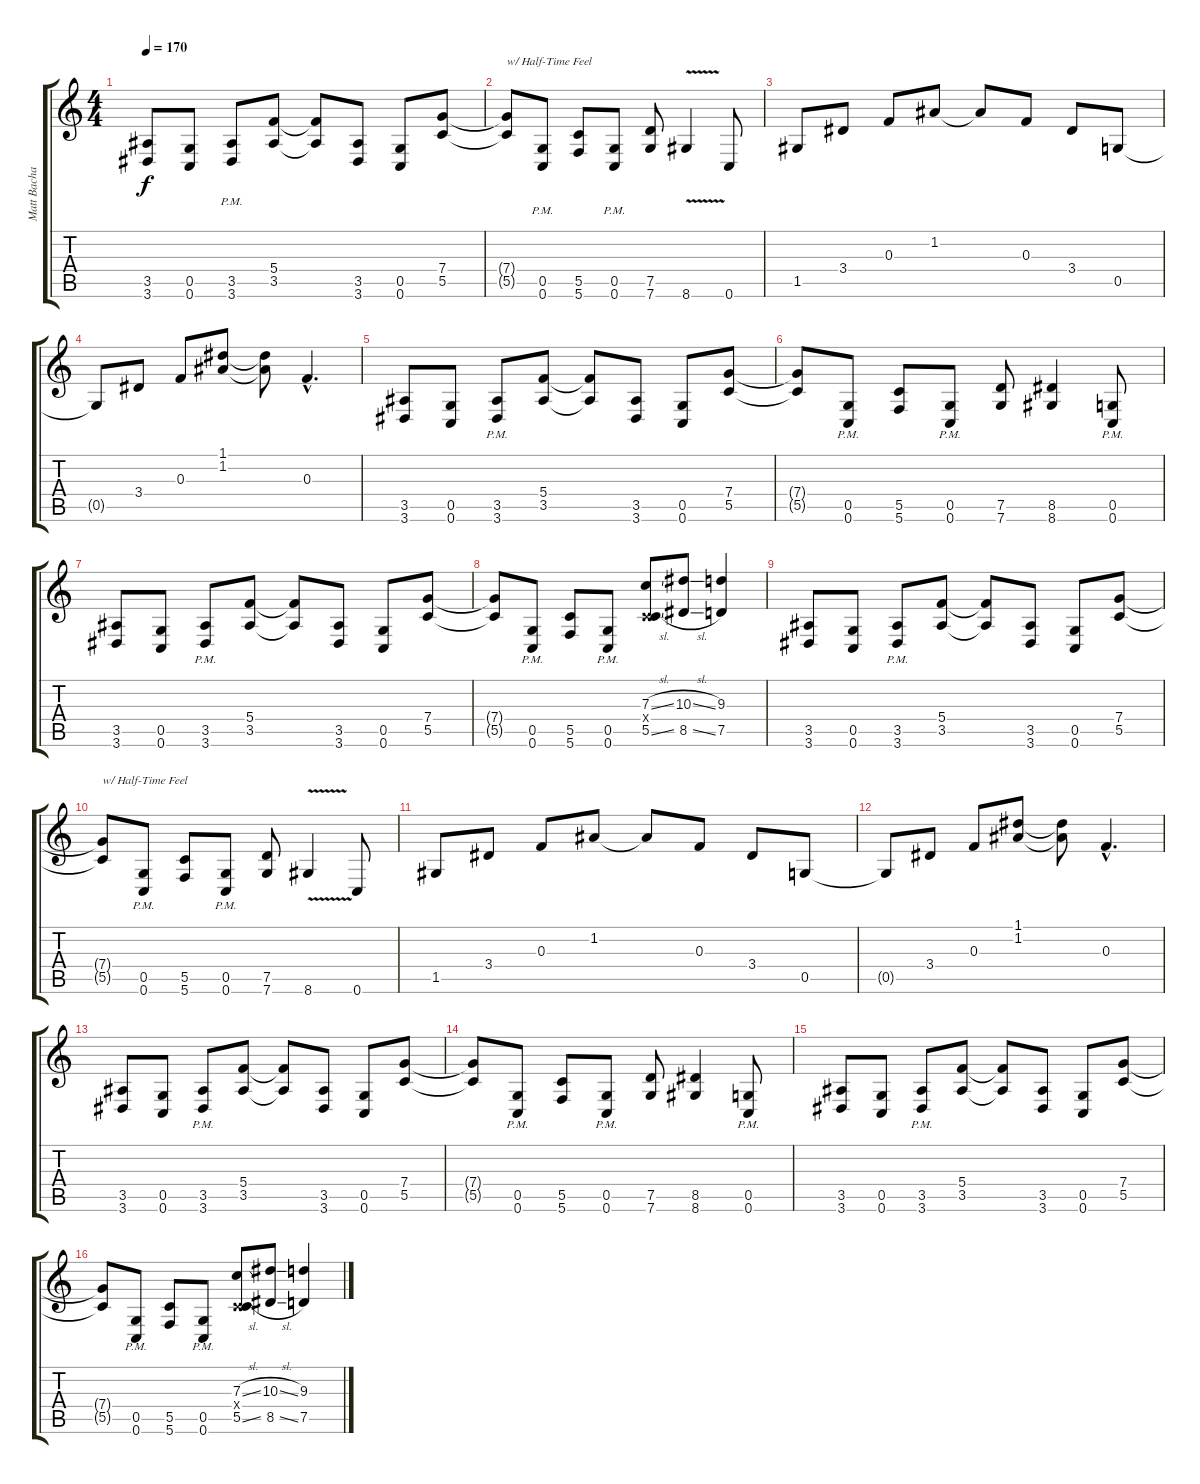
\track ("Matt Bachand" "Matt Bacha") {instrument distortionguitar}
\staff {score tabs}
\tuning (D4 A3 F3 C3 G2 C2) {hide}
\ts (4 4)
\tempo 170
\clef g2
\ks c
(3.5 3.6).8{dy f} (0.5 0.6).8 (3.5{pm} 3.6{pm}).8 (5.4 3.5).8 (5.4{t} 3.5{t}).8 (3.5 3.6).8 (0.5 0.6).8 (7.4 5.5).8 |
(7.4{t} 5.5{t}).8{txt "w/ Half-Time Feel"} (0.5{pm} 0.6{pm}).8 (5.5 5.6).8 (0.5{pm} 0.6{pm}).8 (7.5 7.6).8 8.6{v}.4{instrument guitarharmonics} 0.6.8{instrument distortionguitar} |
1.5.8 3.4.8 0.3.8 1.2.8 1.2{t}.8 0.3.8 3.4.8 0.5.8 |
0.5{t}.8 3.4.8 0.3.8 (1.1 1.2).8 (1.1{t} 1.2{t}).8 0.3{hac}.4{d} |
(3.5 3.6).8 (0.5 0.6).8 (3.5{pm} 3.6{pm}).8 (5.4 3.5).8 (5.4{t} 3.5{t}).8 (3.5 3.6).8 (0.5 0.6).8 (7.4 5.5).8 |
(7.4{t} 5.5{t}).8 (0.5{pm} 0.6{pm}).8 (5.5 5.6).8 (0.5{pm} 0.6{pm}).8 (7.5 7.6).8 (8.5 8.6).4 (0.5{pm} 0.6{pm}).8 |
(3.5 3.6).8 (0.5 0.6).8 (3.5{pm} 3.6{pm}).8 (5.4 3.5).8 (5.4{t} 3.5{t}).8 (3.5 3.6).8 (0.5 0.6).8 (7.4 5.5).8 |
(7.4{t} 5.5{t}).8 (0.5{pm} 0.6{pm}).8 (5.5 5.6).8 (0.5{pm} 0.6{pm}).8 (7.3{sl} 0.4{x} 5.5{sl}).8 (10.3{sl} 8.5{sl}).8 (9.3 7.5).4 |
(3.5 3.6).8 (0.5 0.6).8 (3.5{pm} 3.6{pm}).8 (5.4 3.5).8 (5.4{t} 3.5{t}).8 (3.5 3.6).8 (0.5 0.6).8 (7.4 5.5).8 |
(7.4{t} 5.5{t}).8{txt "w/ Half-Time Feel"} (0.5{pm} 0.6{pm}).8 (5.5 5.6).8 (0.5{pm} 0.6{pm}).8 (7.5 7.6).8 8.6{v}.4{instrument guitarharmonics} 0.6.8{instrument distortionguitar} |
1.5.8 3.4.8 0.3.8 1.2.8 1.2{t}.8 0.3.8 3.4.8 0.5.8 |
0.5{t}.8 3.4.8 0.3.8 (1.1 1.2).8 (1.1{t} 1.2{t}).8 0.3{hac}.4{d} |
(3.5 3.6).8 (0.5 0.6).8 (3.5{pm} 3.6{pm}).8 (5.4 3.5).8 (5.4{t} 3.5{t}).8 (3.5 3.6).8 (0.5 0.6).8 (7.4 5.5).8 |
(7.4{t} 5.5{t}).8 (0.5{pm} 0.6{pm}).8 (5.5 5.6).8 (0.5{pm} 0.6{pm}).8 (7.5 7.6).8 (8.5 8.6).4 (0.5{pm} 0.6{pm}).8 |
(3.5 3.6).8 (0.5 0.6).8 (3.5{pm} 3.6{pm}).8 (5.4 3.5).8 (5.4{t} 3.5{t}).8 (3.5 3.6).8 (0.5 0.6).8 (7.4 5.5).8 |
(7.4{t} 5.5{t}).8 (0.5{pm} 0.6{pm}).8 (5.5 5.6).8 (0.5{pm} 0.6{pm}).8 (7.3{sl} 0.4{x} 5.5{sl}).8 (10.3{sl} 8.5{sl}).8 (9.3 7.5).4
